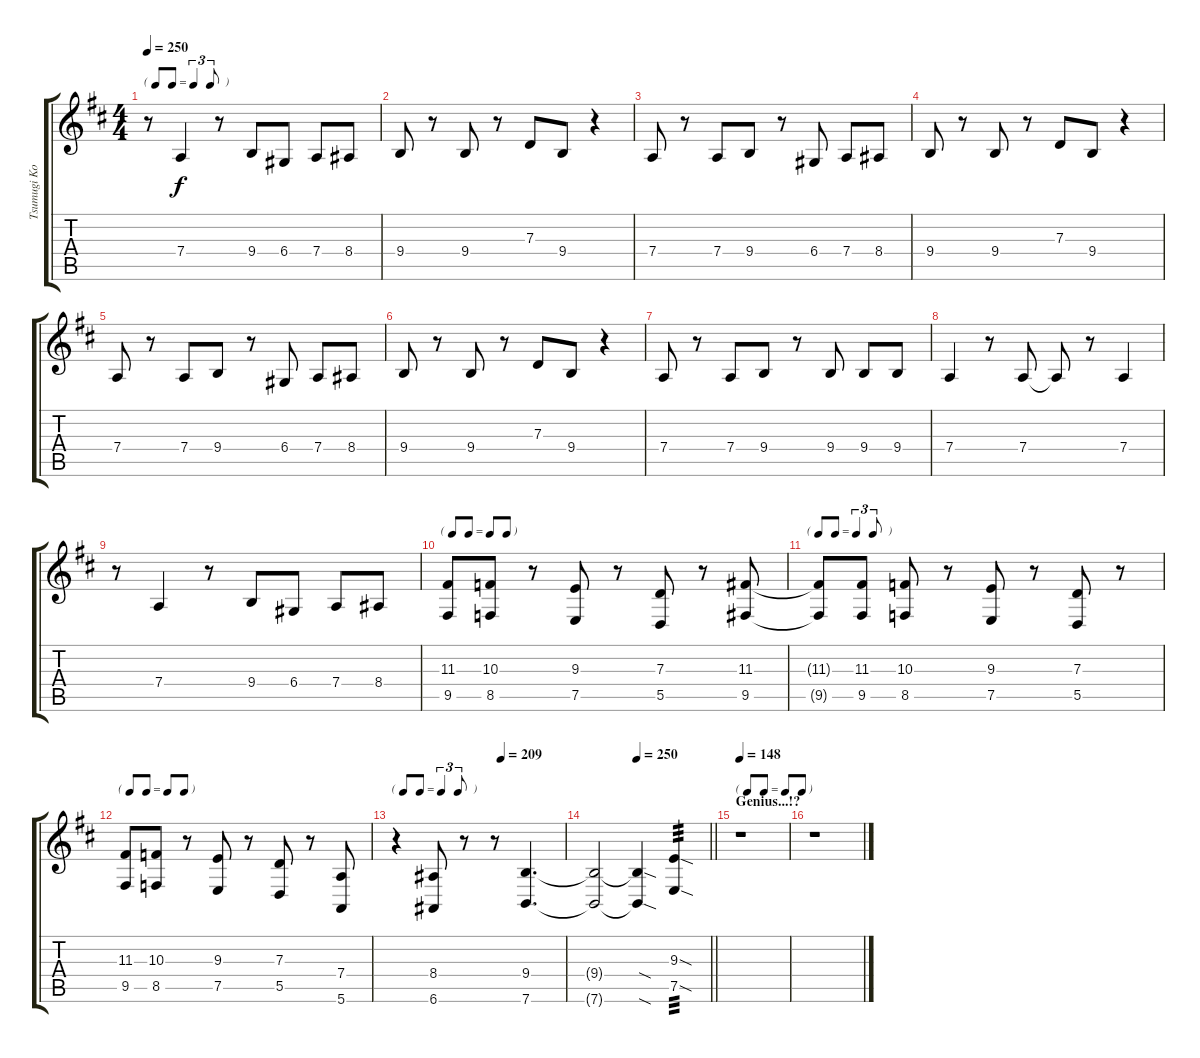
\track ("Tsumugi Kotobuki I" "Tsumugi Ko") {instrument lead2sawtooth}
\staff {score tabs}
\tuning (E4 B3 G3 D3 A2 E2) {hide}
\ts (4 4)
\tf triplet8th
\tempo 250
\clef g2
\ks d
r.8{dy f} 7.4.4 r.8 9.4.8 6.4.8 7.4.8 8.4.8 |
9.4.8 r.8 9.4.8 r.8 7.3.8 9.4.8 r.4 |
7.4.8 r.8 7.4.8 9.4.8 r.8 6.4.8 7.4.8 8.4.8 |
9.4.8 r.8 9.4.8 r.8 7.3.8 9.4.8 r.4 |
7.4.8 r.8 7.4.8 9.4.8 r.8 6.4.8 7.4.8 8.4.8 |
9.4.8 r.8 9.4.8 r.8 7.3.8 9.4.8 r.4 |
7.4.8 r.8 7.4.8 9.4.8 r.8 9.4.8 9.4.8 9.4.8 |
7.4.4 r.8 7.4.8 7.4{t}.8 r.8 7.4.4 |
r.8 7.4.4 r.8 9.4.8 6.4.8 7.4.8 8.4.8 |
\tf none
(11.3 9.5).8 (10.3 8.5).8 r.8 (9.3 7.5).8 r.8 (7.3 5.5).8 r.8 (11.3 9.5).8 |
\tf triplet8th
(11.3{t} 9.5{t}).8 (11.3 9.5).8 (10.3 8.5).8 r.8 (9.3 7.5).8 r.8 (7.3 5.5).8 r.8 |
\tf none
(11.3 9.5).8 (10.3 8.5).8 r.8 (9.3 7.5).8 r.8 (7.3 5.5).8 r.8 (7.4 5.6).8 |
\tf triplet8th
\tempo (209 0.625)
r.4 (8.4 6.6).8 r.8 r.8 (9.4 7.6).4{d} |
\tempo (250 0.375)
\barLineRight lightlight
(9.4{t} 7.6{t}).2 (9.4{sod t} 7.6{sod t}).4 (9.3{sod} 7.5{sod}).4{tp 3} |
\tf none
\section ("" "Genius...!?")
\tempo 148
r.1 |
r.1
